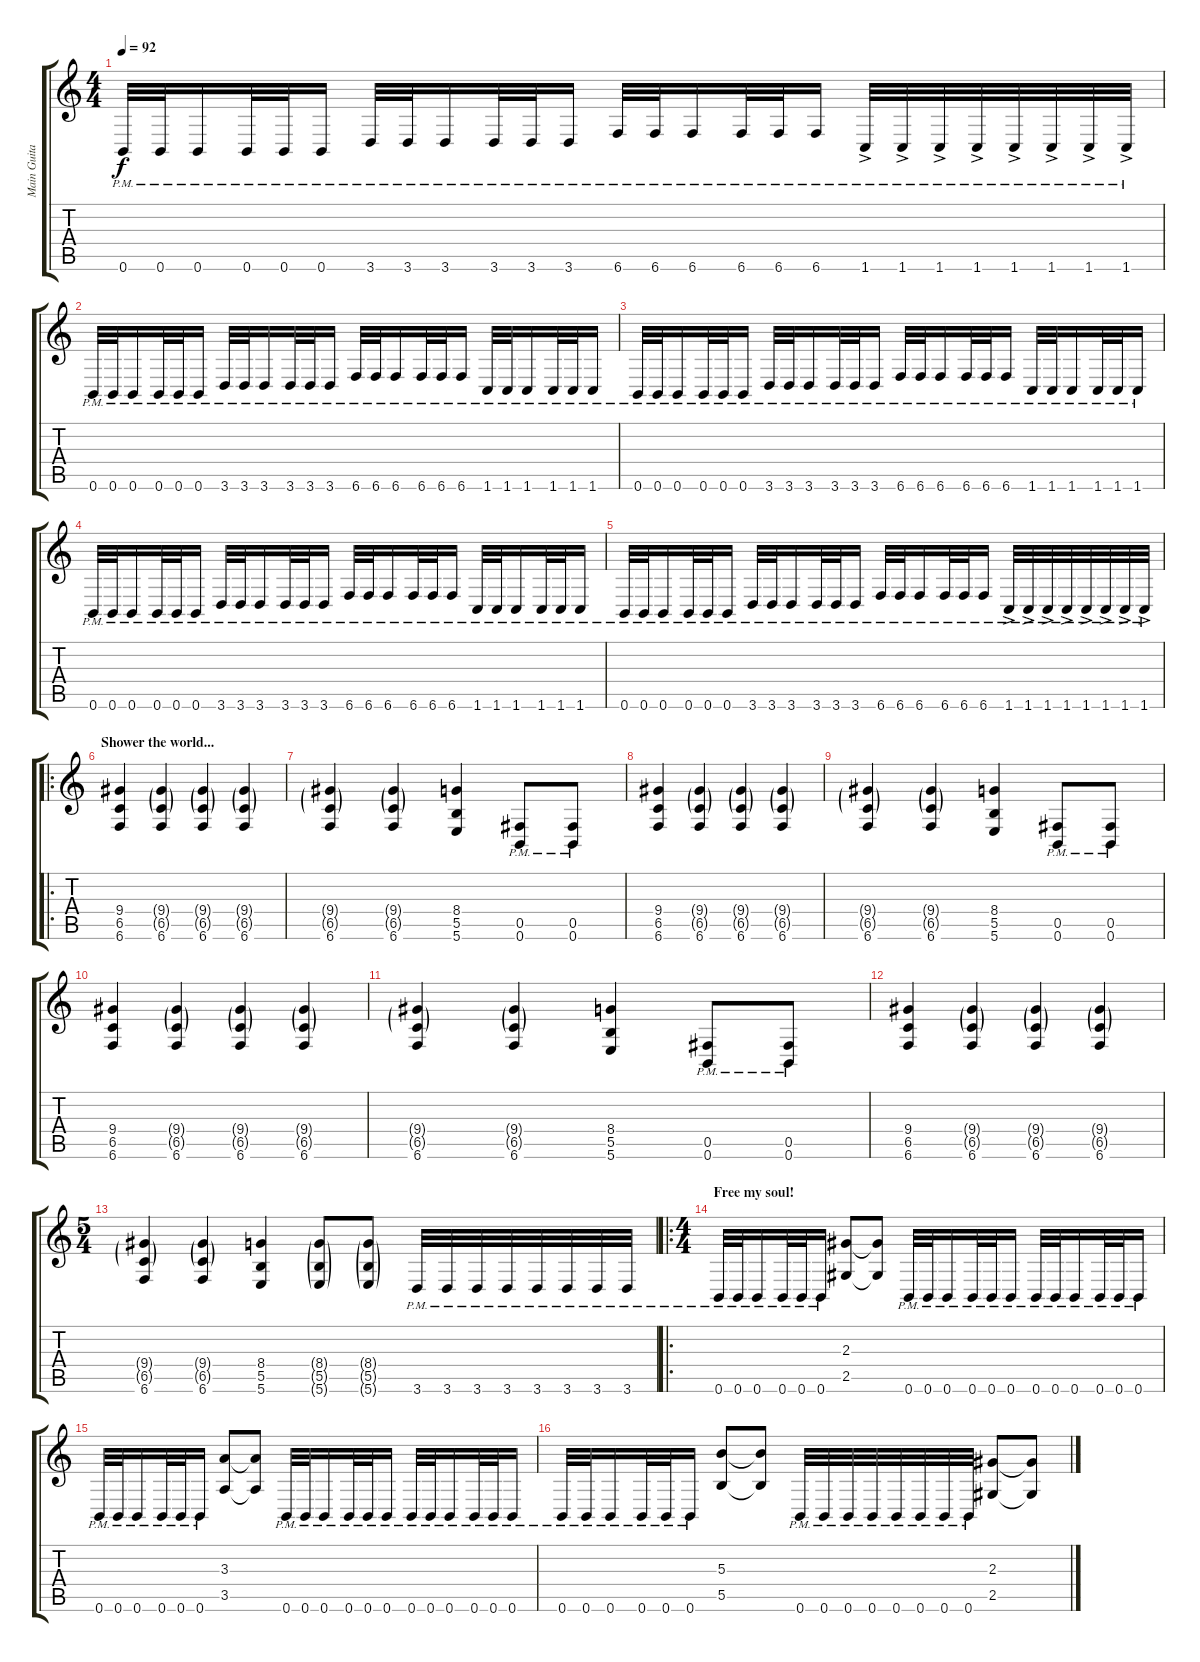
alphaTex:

\track ("Main Guitar" "Main Guita") {instrument distortionguitar}
\staff {score tabs}
\tuning (Eb4 B3 Gb3 B2 Gb2 B1) {hide}
\ts (4 4)
\tempo 92
\clef g2
\ks c
0.6{pm}.32{dy f} 0.6{pm}.32 0.6{pm}.16 0.6{pm}.32 0.6{pm}.32 0.6{pm}.16 3.6{pm}.32 3.6{pm}.32 3.6{pm}.16 3.6{pm}.32 3.6{pm}.32 3.6{pm}.16 6.6{pm}.32 6.6{pm}.32 6.6{pm}.16 6.6{pm}.32 6.6{pm}.32 6.6{pm}.16 1.6{ac pm}.32 1.6{ac pm}.32 1.6{ac pm}.32 1.6{ac pm}.32 1.6{ac pm}.32 1.6{ac pm}.32 1.6{ac pm}.32 1.6{ac pm}.32 |
0.6{pm}.32 0.6{pm}.32 0.6{pm}.16 0.6{pm}.32 0.6{pm}.32 0.6{pm}.16 3.6{pm}.32 3.6{pm}.32 3.6{pm}.16 3.6{pm}.32 3.6{pm}.32 3.6{pm}.16 6.6{pm}.32 6.6{pm}.32 6.6{pm}.16 6.6{pm}.32 6.6{pm}.32 6.6{pm}.16 1.6{pm}.32 1.6{pm}.32 1.6{pm}.16 1.6{pm}.32 1.6{pm}.32 1.6{pm}.16 |
0.6{pm}.32 0.6{pm}.32 0.6{pm}.16 0.6{pm}.32 0.6{pm}.32 0.6{pm}.16 3.6{pm}.32 3.6{pm}.32 3.6{pm}.16 3.6{pm}.32 3.6{pm}.32 3.6{pm}.16 6.6{pm}.32 6.6{pm}.32 6.6{pm}.16 6.6{pm}.32 6.6{pm}.32 6.6{pm}.16 1.6{pm}.32 1.6{pm}.32 1.6{pm}.16 1.6{pm}.32 1.6{pm}.32 1.6{pm}.16 |
0.6{pm}.32 0.6{pm}.32 0.6{pm}.16 0.6{pm}.32 0.6{pm}.32 0.6{pm}.16 3.6{pm}.32 3.6{pm}.32 3.6{pm}.16 3.6{pm}.32 3.6{pm}.32 3.6{pm}.16 6.6{pm}.32 6.6{pm}.32 6.6{pm}.16 6.6{pm}.32 6.6{pm}.32 6.6{pm}.16 1.6{pm}.32 1.6{pm}.32 1.6{pm}.16 1.6{pm}.32 1.6{pm}.32 1.6{pm}.16 |
0.6{pm}.32 0.6{pm}.32 0.6{pm}.16 0.6{pm}.32 0.6{pm}.32 0.6{pm}.16 3.6{pm}.32 3.6{pm}.32 3.6{pm}.16 3.6{pm}.32 3.6{pm}.32 3.6{pm}.16 6.6{pm}.32 6.6{pm}.32 6.6{pm}.16 6.6{pm}.32 6.6{pm}.32 6.6{pm}.16 1.6{ac pm}.32 1.6{ac pm}.32 1.6{ac pm}.32 1.6{ac pm}.32 1.6{ac pm}.32 1.6{ac pm}.32 1.6{ac pm}.32 1.6{ac pm}.32 |
\ro
\section ("" "Shower the world...")
(9.4 6.5 6.6).4 (9.4{g} 6.5{g} 6.6).4 (9.4{g} 6.5{g} 6.6).4 (9.4{g} 6.5{g} 6.6).4 |
(9.4{g} 6.5{g} 6.6).4 (9.4{g} 6.5{g} 6.6).4 (8.4 5.5 5.6).4 (0.5{pm} 0.6{pm}).8 (0.5{pm} 0.6{pm}).8 |
(9.4 6.5 6.6).4 (9.4{g} 6.5{g} 6.6).4 (9.4{g} 6.5{g} 6.6).4 (9.4{g} 6.5{g} 6.6).4 |
(9.4{g} 6.5{g} 6.6).4 (9.4{g} 6.5{g} 6.6).4 (8.4 5.5 5.6).4 (0.5{pm} 0.6{pm}).8 (0.5{pm} 0.6{pm}).8 |
(9.4 6.5 6.6).4 (9.4{g} 6.5{g} 6.6).4 (9.4{g} 6.5{g} 6.6).4 (9.4{g} 6.5{g} 6.6).4 |
(9.4{g} 6.5{g} 6.6).4 (9.4{g} 6.5{g} 6.6).4 (8.4 5.5 5.6).4 (0.5{pm} 0.6{pm}).8 (0.5{pm} 0.6{pm}).8 |
(9.4 6.5 6.6).4 (9.4{g} 6.5{g} 6.6).4 (9.4{g} 6.5{g} 6.6).4 (9.4{g} 6.5{g} 6.6).4 |
\ts (5 4)
(9.4{g} 6.5{g} 6.6).4 (9.4{g} 6.5{g} 6.6).4 (8.4 5.5 5.6).4 (8.4{g} 5.5{g} 5.6{g}).8 (8.4{g} 5.5{g} 5.6{g}).8 3.6{pm}.32 3.6{pm}.32 3.6{pm}.32 3.6{pm}.32 3.6{pm}.32 3.6{pm}.32 3.6{pm}.32 3.6{pm}.32 |
\ro
\ts (4 4)
\section ("" "Free my soul!")
0.6{pm}.32 0.6{pm}.32 0.6{pm}.16 0.6{pm}.32 0.6{pm}.32 0.6{pm}.16 (2.3 2.5).8 (2.3{t} 2.5{t}).8 0.6{pm}.32 0.6{pm}.32 0.6{pm}.16 0.6{pm}.32 0.6{pm}.32 0.6{pm}.16 0.6{pm}.32 0.6{pm}.32 0.6{pm}.16 0.6{pm}.32 0.6{pm}.32 0.6{pm}.16 |
0.6{pm}.32 0.6{pm}.32 0.6{pm}.16 0.6{pm}.32 0.6{pm}.32 0.6{pm}.16 (3.3 3.5).8 (3.3{t} 3.5{t}).8 0.6{pm}.32 0.6{pm}.32 0.6{pm}.16 0.6{pm}.32 0.6{pm}.32 0.6{pm}.16 0.6{pm}.32 0.6{pm}.32 0.6{pm}.16 0.6{pm}.32 0.6{pm}.32 0.6{pm}.16 |
0.6{pm}.32 0.6{pm}.32 0.6{pm}.16 0.6{pm}.32 0.6{pm}.32 0.6{pm}.16 (5.3 5.5).8 (5.3{t} 5.5{t}).8 0.6{pm}.32 0.6{pm}.32 0.6{pm}.32 0.6{pm}.32 0.6{pm}.32 0.6{pm}.32 0.6{pm}.32 0.6{pm}.32 (2.3 2.5).8 (2.3{t} 2.5{t}).8
